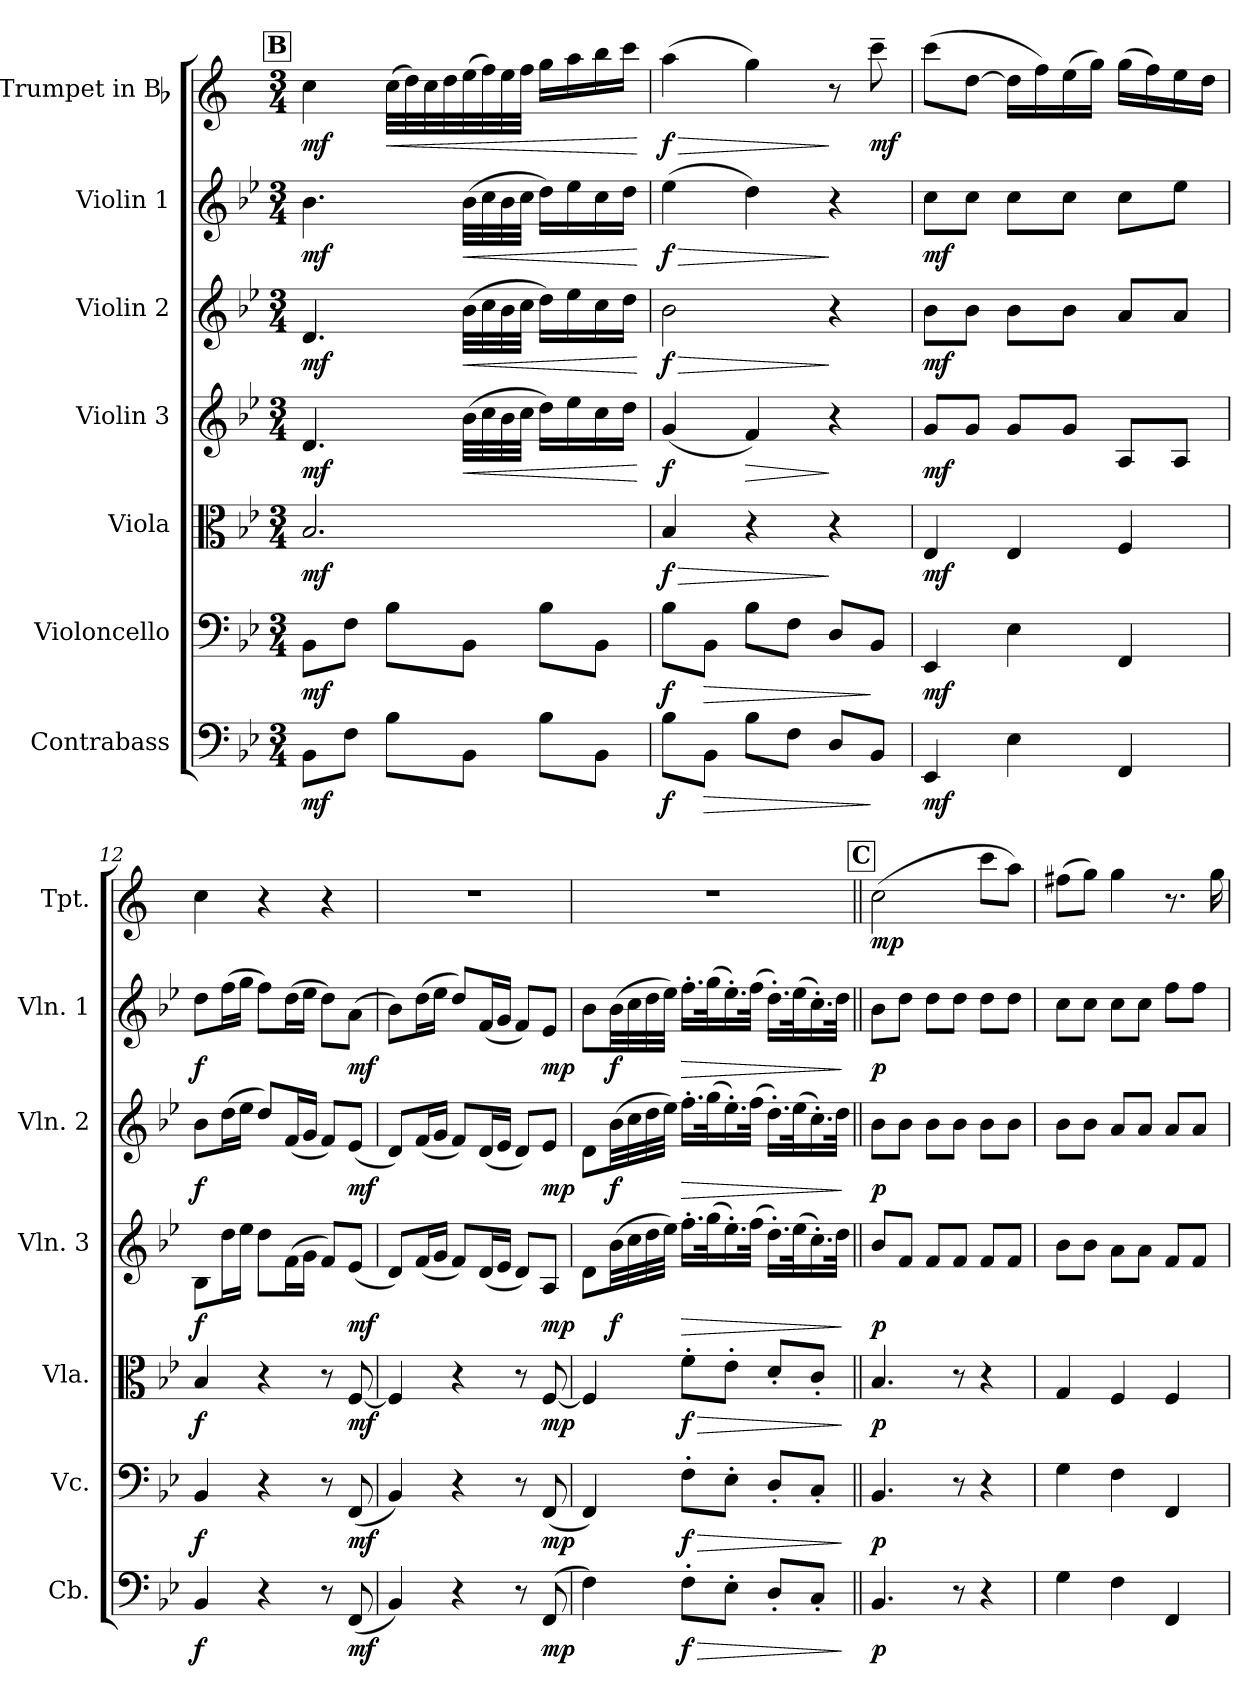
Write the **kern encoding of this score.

**kern	**dynam	**kern	**dynam	**kern	**dynam	**kern	**dynam	**kern	**dynam	**kern	**dynam	**kern	**dynam
*part7	*part7	*part6	*part6	*part5	*part5	*part4	*part4	*part3	*part3	*part2	*part2	*part1	*part1
*staff7	*staff7	*staff6	*staff6	*staff5	*staff5	*staff4	*staff4	*staff3	*staff3	*staff2	*staff2	*staff1	*staff1
*I"Contrabass	*	*I"Violoncello	*	*I"Viola	*	*I"Violin 3	*	*I"Violin 2	*	*I"Violin 1	*	*I"Trumpet in Bb	*
*I'Cb.	*	*I'Vc.	*	*I'Vla.	*	*I'Vln. 3	*	*I'Vln. 2	*	*I'Vln. 1	*	*I'Tpt.	*
*clefF4	*	*clefF4	*	*clefC3	*	*clefG2	*	*clefG2	*	*clefG2	*	*clefG2	*
*ITrd7c12	*	*	*	*	*	*	*	*	*	*	*	*ITrd1c2	*
*k[b-e-]	*	*k[b-e-]	*	*k[b-e-]	*	*k[b-e-]	*	*k[b-e-]	*	*k[b-e-]	*	*k[b-e-]	*
*M3/4	*	*M3/4	*	*M3/4	*	*M3/4	*	*M3/4	*	*M3/4	*	*M3/4	*
!!LO:REH:place=s1:a:B:fs=14:t=B
=9	=9	=9	=9	=9	=9	=9	=9	=9	=9	=9	=9	=9	=9
!	!LO:DY:b	!	!LO:DY:b	!	!LO:DY:b	!	!LO:DY:b	!	!LO:DY:b	!	!LO:DY:b	!	!LO:DY:b
8BBB-\L	mf	8BB-\L	mf	2.B-/	mf	4.d/	mf	4.d/	mf	4.b-\	mf	4b-\	mf
8FF\J	.	8F\J	.	.	.	.	.	.	.	.	.	.	.
!	!	!	!	!	!	!	!	!	!	!	!	!	!LO:HP:b
8BB-\L	.	8B-\L	.	.	.	.	.	.	.	.	.	(>32b-\LLL	<
.	.	.	.	.	.	.	.	.	.	.	.	32cc\)	.
.	.	.	.	.	.	.	.	.	.	.	.	32b-\	.
.	.	.	.	.	.	.	.	.	.	.	.	32cc\	.
!	!	!	!	!	!	!	!LO:HP:b	!	!LO:HP:b	!	!LO:HP:b	!	!
8BBB-\J	.	8BB-\J	.	.	.	(>32b-\LLL	<	(>32b-\LLL	<	(>32b-\LLL	<	(>32dd\	.
.	.	.	.	.	.	32cc\	.	32cc\	.	32cc\	.	32ee-\)	.
.	.	.	.	.	.	32b-\	.	32b-\	.	32b-\	.	32dd\	.
.	.	.	.	.	.	32cc\JJJ	.	32cc\JJJ	.	32cc\JJJ	.	32ee-\JJJ	.
8BB-\L	.	8B-\L	.	.	.	16dd\LL)	.	16dd\LL)	.	16dd\LL)	.	16ff\LL	.
.	.	.	.	.	.	16ee-\	.	16ee-\	.	16ee-\	.	16gg\	.
8BBB-\J	.	8BB-\J	.	.	.	16cc\	.	16cc\	.	16cc\	.	16aa\	.
.	.	.	.	.	.	16dd\JJ	.	16dd\JJ	.	16dd\JJ	.	16bb-\JJ	.
.	.	.	.	.	.	.	[	.	[	.	[	.	[
=10	=10	=10	=10	=10	=10	=10	=10	=10	=10	=10	=10	=10	=10
!	!LO:DY:b	!	!LO:DY:b	!	!LO:HP:b	!	!	!	!LO:HP:b	!	!LO:HP:b	!	!LO:HP:b
!	!	!	!	!	!LO:DY:n=1:b	!	!LO:DY:b	!	!LO:DY:n=1:b	!	!LO:DY:n=1:b	!	!LO:DY:n=1:b
8BB-\L	f	8B-\L	f	4B-/	> f	(<4g/	f	2b-\	> f	(>4ee-\	> f	(>4gg\	> f
!	!LO:HP:b	!	!LO:HP:b	!	!	!	!	!	!	!	!	!	!
8BBB-\J	>	8BB-\J	>	.	.	.	.	.	.	.	.	.	.
!	!	!	!	!	!	!	!LO:HP:b	!	!	!	!	!	!
8BB-\L	.	8B-\L	.	4r	.	4f/)	>	.	.	4dd\)	.	4ff\)	.
8FF\J	.	8F\J	.	.	.	.	.	.	.	.	.	.	.
8DD/L	.	8D/L	.	4r	]	4r	]	4r	]	4r	]	8r	]
!	!	!	!	!	!	!	!	!	!	!	!	!	!LO:DY:n=2:b
8BBB-/J	]	8BB-/J	]	.	.	.	.	.	.	.	.	8bb-~\	mf
=11	=11	=11	=11	=11	=11	=11	=11	=11	=11	=11	=11	=11	=11
!	!LO:DY:b	!	!LO:DY:b	!	!LO:DY:b	!	!LO:DY:b	!	!LO:DY:b	!	!LO:DY:b	!	!
4EEE-/	mf	4EE-/	mf	4E-/	mf	8g/L	mf	8b-\L	mf	8cc\L	mf	(>8bb-\L	.
.	.	.	.	.	.	8g/J	.	8b-\J	.	8cc\J	.	[8cc\J	.
4EE-\	.	4E-\	.	4E-/	.	8g/L	.	8b-\L	.	8cc\L	.	16cc\LL]	.
.	.	.	.	.	.	.	.	.	.	.	.	16ee-\)	.
.	.	.	.	.	.	8g/J	.	8b-\J	.	8cc\J	.	(>16dd\	.
.	.	.	.	.	.	.	.	.	.	.	.	16ff\JJ)	.
4FFF/	.	4FF/	.	4F/	.	8A/L	.	8a/L	.	8cc\L	.	(>16ff\LL	.
.	.	.	.	.	.	.	.	.	.	.	.	16ee-\)	.
.	.	.	.	.	.	8A/J	.	8a/J	.	8ee-\J	.	16dd\	.
.	.	.	.	.	.	.	.	.	.	.	.	16cc\JJ	.
!!LO:PB:g=z
=12	=12	=12	=12	=12	=12	=12	=12	=12	=12	=12	=12	=12	=12
!	!LO:DY:b	!	!LO:DY:b	!	!LO:DY:b	!	!LO:DY:b	!	!LO:DY:b	!	!LO:DY:b	!	!
4BBB-/	f	4BB-/	f	4B-/	f	8B-\L	f	8b-\L	f	8dd\L	f	4b-\	.
.	.	.	.	.	.	16dd\L	.	(>16dd\L	.	(>16ff\L	.	.	.
.	.	.	.	.	.	16ee-\JJ	.	16ee-\JJ	.	16gg\JJ	.	.	.
4r	.	4r	.	4r	.	8dd\L	.	8dd/L)	.	8ff\L)	.	4r	.
.	.	.	.	.	.	(>16f\L	.	(<16f/L	.	(>16dd\L	.	.	.
.	.	.	.	.	.	16g\JJ	.	16g/JJ	.	16ee-\JJ	.	.	.
8r	.	8r	.	8r	.	8f/L)	.	8f/L)	.	8dd\L)	.	4r	.
!	!LO:DY:b	!	!LO:DY:b	!	!LO:DY:b	!	!LO:DY:b	!	!LO:DY:b	!	!LO:DY:b	!	!
(<8FFF/	mf	(<8FF/	mf	[8F/	mf	(<8e-/J	mf	(<8e-/J	mf	(>8a\J	mf	.	.
=13	=13	=13	=13	=13	=13	=13	=13	=13	=13	=13	=13	=13	=13
4BBB-/)	.	4BB-/)	.	4F/]	.	8d/L)	.	8d/L)	.	8b-\L)	.	2.r	.
.	.	.	.	.	.	(<16f/L	.	(<16f/L	.	(>16dd\L	.	.	.
.	.	.	.	.	.	16g/JJ	.	16g/JJ	.	16ee-\JJ	.	.	.
4r	.	4r	.	4r	.	8f/L)	.	8f/L)	.	8dd/L)	.	.	.
.	.	.	.	.	.	(<16d/L	.	(<16d/L	.	(<16f/L	.	.	.
.	.	.	.	.	.	16e-/JJ	.	16e-/JJ	.	16g/JJ	.	.	.
8r	.	8r	.	8r	.	8d/L)	.	8d/L)	.	8f/L)	.	.	.
!	!LO:DY:b	!	!LO:DY:b	!	!LO:DY:b	!	!LO:DY:b	!	!LO:DY:b	!	!LO:DY:b	!	!
(<8FFF/	mp	(<8FF/	mp	[8F/	mp	8A/J	mp	8e-/J	mp	8e-/J	mp	.	.
=14	=14	=14	=14	=14	=14	=14	=14	=14	=14	=14	=14	=14	=14
4FF\)	.	4FF/)	.	4F/]	.	8d\L	.	8d\L	.	8b-\L	.	2.r	.
!	!	!	!	!	!	!	!LO:DY:b	!	!LO:DY:b	!	!LO:DY:b	!	!
.	.	.	.	.	.	(>32b-\LL	f	(>32b-\LL	f	(>32b-\LL	f	.	.
.	.	.	.	.	.	32cc\	.	32cc\	.	32cc\	.	.	.
.	.	.	.	.	.	32dd\	.	32dd\	.	32dd\	.	.	.
.	.	.	.	.	.	32ee-\JJJ)	.	32ee-\JJJ)	.	32ee-\JJJ)	.	.	.
!	!LO:HP:b	!	!LO:HP:b	!	!LO:HP:b	!	!LO:HP:b	!	!LO:HP:b	!	!LO:HP:b	!	!
!	!LO:DY:n=1:b	!	!LO:DY:n=1:b	!	!LO:DY:n=1:b	!	!	!	!	!	!	!	!
8FF'\L	> f	8F'\L	> f	8f'\L	> f	16.ff'\LL	>	16.ff'\LL	>	16.ff'\LL	>	.	.
.	.	.	.	.	.	(>32gg\K	.	(>32gg\K	.	(>32gg\K	.	.	.
8EE-'\J	.	8E-'\J	.	8e-'\J	.	16.ee-'\)	.	16.ee-'\)	.	16.ee-'\)	.	.	.
.	.	.	.	.	.	(>32ff\JJk	.	(>32ff\JJk	.	(>32ff\JJk	.	.	.
8DD'/L	.	8D'/L	.	8d'/L	.	16.dd'\LL)	.	16.dd'\LL)	.	16.dd'\LL)	.	.	.
.	.	.	.	.	.	(>32ee-\K	.	(>32ee-\K	.	(>32ee-\K	.	.	.
8CC'/J	.	8C'/J	.	8c'/J	.	16.cc'\)	.	16.cc'\)	.	16.cc'\)	.	.	.
.	.	.	.	.	.	32dd\JJk	.	32dd\JJk	.	32dd\JJk	.	.	.
.	]	.	]	.	]	.	]	.	]	.	]	.	.
!!LO:REH:place=s1:a:B:fs=14:t=C
=15||	=15||	=15||	=15||	=15||	=15||	=15||	=15||	=15||	=15||	=15||	=15||	=15||	=15||
!	!LO:DY:b	!	!LO:DY:b	!	!LO:DY:b	!	!LO:DY:b	!	!LO:DY:b	!	!LO:DY:b	!	!LO:DY:b
4.BBB-/	p	4.BB-/	p	4.B-/	p	8b-/L	p	8b-\L	p	8b-\L	p	(>2b-\	mp
.	.	.	.	.	.	8f/J	.	8b-\J	.	8dd\J	.	.	.
.	.	.	.	.	.	8f/L	.	8b-\L	.	8dd\L	.	.	.
8r	.	8r	.	8r	.	8f/J	.	8b-\J	.	8dd\J	.	.	.
4r	.	4r	.	4r	.	8f/L	.	8b-\L	.	8dd\L	.	8bb-\L	.
.	.	.	.	.	.	8f/J	.	8b-\J	.	8dd\J	.	8gg\J)	.
!!LO:PB:g=z
=16	=16	=16	=16	=16	=16	=16	=16	=16	=16	=16	=16	=16	=16
4GG\	.	4G\	.	4G/	.	8b-\L	.	8b-\L	.	8cc\L	.	(>8een\L	.
.	.	.	.	.	.	8b-\J	.	8b-\J	.	8cc\J	.	8ff\J)	.
4FF\	.	4F\	.	4F/	.	8a\L	.	8a/L	.	8cc\L	.	4ff\	.
.	.	.	.	.	.	8a\J	.	8a/J	.	8cc\J	.	.	.
4FFF/	.	4FF/	.	4F/	.	8f/L	.	8a/L	.	8ff\L	.	8.r	.
.	.	.	.	.	.	8f/J	.	8a/J	.	8ff\J	.	.	.
.	.	.	.	.	.	.	.	.	.	.	.	16ff\	.
=	=	=	=	=	=	=	=	=	=	=	=	=	=
*-	*-	*-	*-	*-	*-	*-	*-	*-	*-	*-	*-	*-	*-
